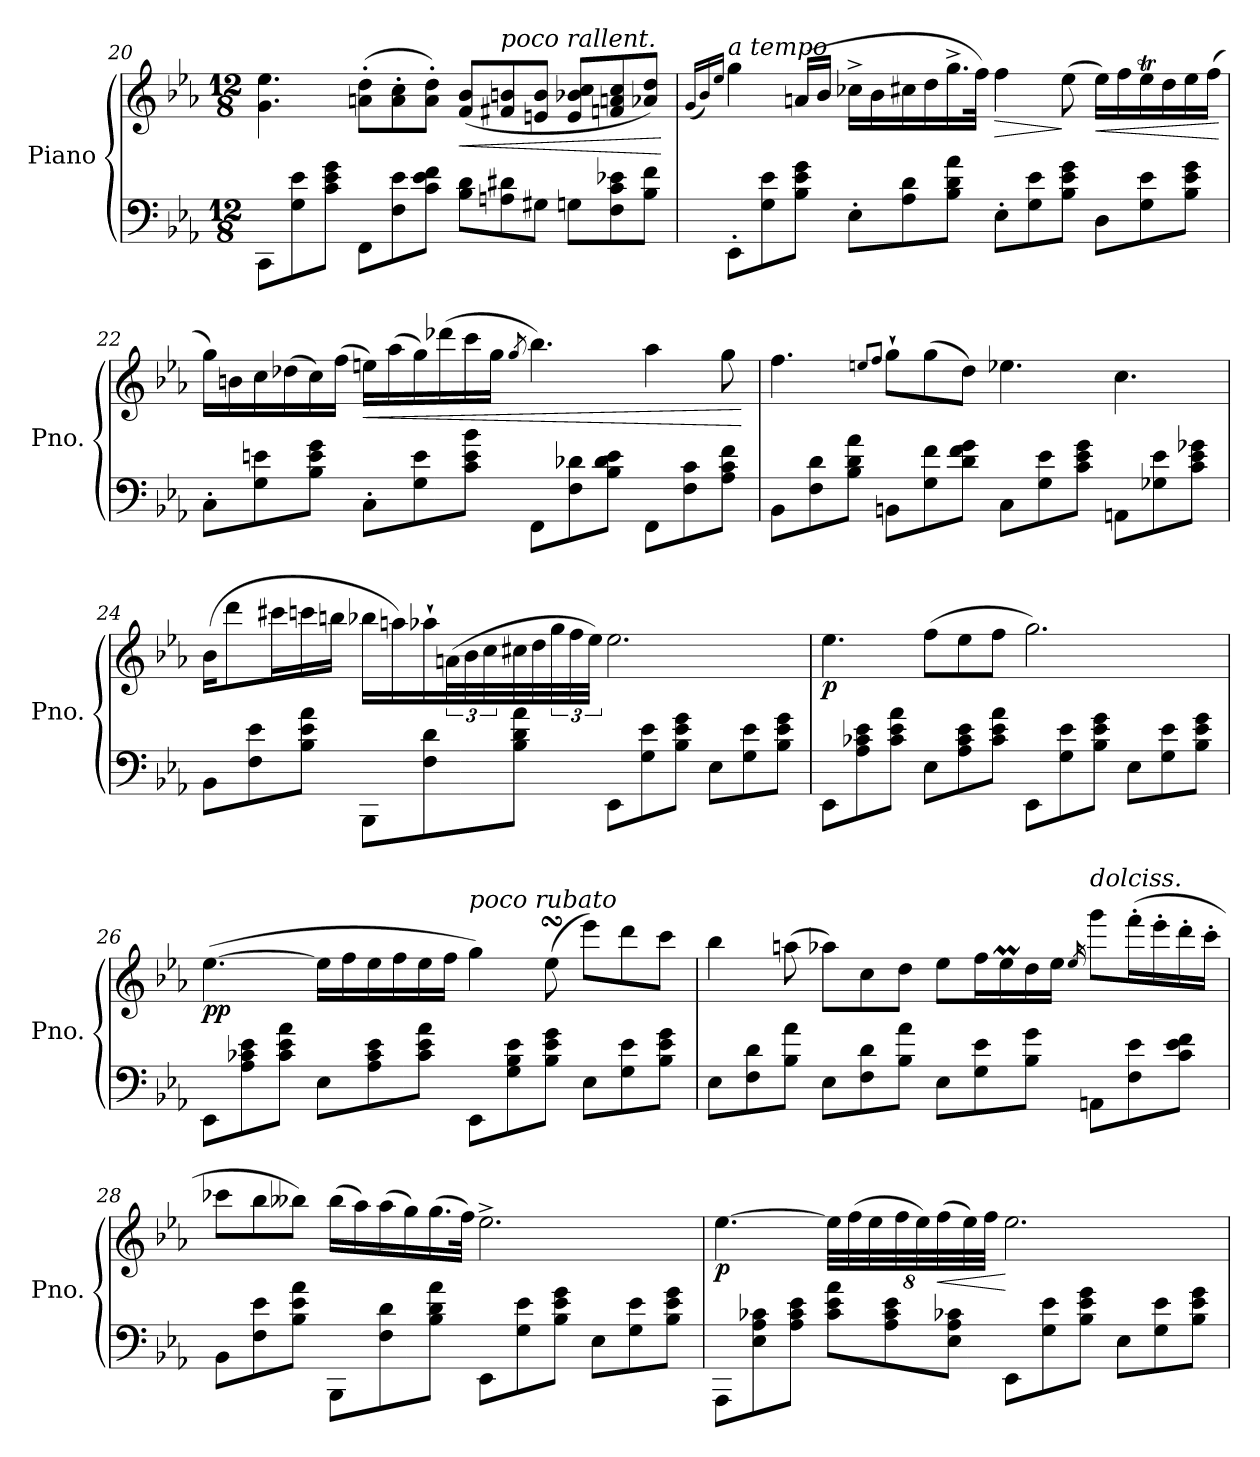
**kern	**kern	**dynam
*part1	*part1	*part1
*staff2	*staff1	*staff1/2
*I"Piano	*	*
*I'Pno.	*	*
!!LO:PB:g=z
*clefF4	*clefG2	*
*k[b-e-a-]	*k[b-e-a-]	*
*M12/8	*M12/8	*
=20	=20	=20
8CC\L	4.g\ 4.ee-\	.
8G\ 8e-\	.	.
8c\ 8e-\ 8g\J	.	.
8FF\L	(>8an\' 8dd\'L	.
8F\ 8e-\	8a\' 8cc\'	.
8c\ 8e-\ 8f\J	8a\' 8dd\'J)	.
!	!	!LO:HP:b
8B-\ 8d\L	(<8f/ 8b-/L	<
!	!LO:TX:a:i:t=poco rallent.	!
8An\ 8d#X\	8f#X/ 8bn/	.
8G#X\J	8en/ 8b/J	.
8Gn\L	8e/ 8b-X/ 8cc/L	.
8F\ 8c\ 8e-X\	8fn/ 8an/ 8cc/	.
8B-\ 8f\J	8a-X/ 8dd/J)	.
.	.	[
!!LO:LB:g=z
=21	=21	=21
.	(<16qg/LL	.
.	16qb-/)	.
.	16qee-/JJ	.
!	!LO:TX:a:i:t=a tempo	!
!	!	!LO:DY:b
!	!	!LO:DY:n=1:b
8EE-'\L	4gg\	fp other-dynamics
8G\ 8e-\	.	.
8B-\ 8e-\ 8g\J	(>16an/LL	.
.	16b-/JJ	.
8E-'\L	16cc-X^\LL	.
.	16b-\	.
8A-\ 8d\	16cc#X\	.
.	16dd\	.
8B-\ 8d\ 8a-\J	16.gg^\	.
.	32ff\JJk)	.
!	!	!LO:HP:b
8E-'\L	4ff\	>
8G\ 8e-\	.	.
8B-\ 8e-\ 8g\J	(>8ee-\	]
!	!	!LO:HP:b
8D\L	16ee-\LL)	<
.	16ff\	.
8G\ 8e-\	16ee-T\	.
.	16dd\	.
8B-\ 8e-\ 8g\J	16ee-\	.
.	(>16ff\JJ	.
.	.	[
!!LO:LB:g=z
=22	=22	=22
8C'\L	16gg\LL)	.
.	16bn\	.
8G\ 8en\	16cc\	.
.	(>16dd-X\	.
8B-\ 8e\ 8g\J	16cc\)	.
.	(>16ff\JJ	.
!	!	!LO:HP:b
8C'\L	16een\LL)	<
.	(>16aa-\	.
8G\ 8e\	16gg\)	.
.	(>16ddd-X\	.
8c\ 8e\ 8b-\J	16ccc\	.
.	16gg\JJ	.
.	8qgg/	.
8FF\L	4.bb-\)	.
8F\ 8d-X\	.	.
8B-\ 8d-\ 8e\J	.	.
8FF\L	4aa-\	.
8F\ 8c\	.	.
8A-\ 8c\ 8f\J	8gg\	.
.	.	[
=23	=23	=23
8BB-\L	4.ff\	.
8F\ 8d\	.	.
8B-\ 8d\ 8a-\J	.	.
.	8qeen/L	.
.	8qff/J	.
8BBn\L	8gg`\L	.
8G\ 8f\	(>8gg\	.
8d\ 8f\ 8g\J	8dd\J)	.
8C\L	4.ee-X\	.
8G\ 8e-\	.	.
8c\ 8e-\ 8g\J	.	.
8AAn\L	4.cc\	.
8G-X\ 8e-\	.	.
8c\ 8e-\ 8g-X\J	.	.
!!LO:LB:g=z
=24	=24	=24
8BB-\L	(>16b-\KL	.
.	8ddd\	.
8F\ 8e-\	.	.
.	16ccc#X\L	.
8B-\ 8e-\ 8a-\J	16cccn\	.
.	16bbn\JJ	.
8BBB-\L	16bb-X\LL	.
.	16aan\)	.
8F\ 8d\	16aa-X`\	.
.	(>48an\L	.
.	48b-\	.
.	48cc\	.
8B-\ 8d\ 8a-\J	32cc#X\	.
.	32dd\	.
.	48gg\	.
.	48ff\	.
.	48ee-\JJJ)	.
8EE-\L	2.ee-\	.
8G\ 8e-\	.	.
8B-\ 8e-\ 8g\J	.	.
8E-\L	.	.
8G\ 8e-\	.	.
8B-\ 8e-\ 8g\J	.	.
=25	=25	=25
!	!	!LO:DY:b
8EE-\L	4.ee-\	p
8A-\ 8c-X\ 8e-\	.	.
8c-\ 8e-\ 8a-\J	.	.
8E-\L	(>8ff\L	.
8A-\ 8c-\ 8e-\	8ee-\	.
8c-\ 8e-\ 8a-\J	8ff\J	.
8EE-\L	2.gg\)	.
8G\ 8e-\	.	.
8B-\ 8e-\ 8g\J	.	.
8E-\L	.	.
8G\ 8e-\	.	.
8B-\ 8e-\ 8g\J	.	.
!!LO:LB:g=z
=26	=26	=26
!	!	!LO:DY:b
8EE-\L	(>[4.ee-\	pp
8A-\ 8c-X\ 8e-\	.	.
8c-\ 8e-\ 8a-\J	.	.
8E-\L	16ee-\LL]	.
.	16ff\	.
8A-\ 8c-\ 8e-\	16ee-\	.
.	16ff\	.
8c-\ 8e-\ 8a-\J	16ee-\	.
.	16ff\JJ	.
!	!LO:TX:a:i:t=poco rubato	!
8EE-\L	4gg\)	.
8G\ 8B-\ 8e-\	.	.
8B-\ 8e-\ 8g\J	(>8ee-sSSs\	.
8E-\L	8eee-\L)	.
8G\ 8e-\	8ddd\	.
8B-\ 8e-\ 8g\J	8ccc\J	.
!!LO:PB:g=z
=27	=27	=27
8E-\L	4bb-\	.
8F\ 8d\	.	.
8B-\ 8a-\J	(>8aan\	.
8E-\L	8aa-X\L)	.
8F\ 8d\	8cc\	.
8B-\ 8a-\J	8dd\J	.
8E-\L	8ee-\L	.
8G\ 8e-\	16ff\L	.
.	16ee-M\	.
8B-\ 8g\J	16dd\	.
.	16ee-\JJ	.
.	16qee-/	.
!	!LO:TX:a:i:t=dolciss.	!
8AAn\L	8ggg\L	.
8F\ 8e-\	(>16fff'\L	.
.	16eee-'\	.
8c\ 8e-\ 8f\J	16ddd'\	.
.	16ccc'\JJ	.
!!LO:LB:g=z
=28	=28	=28
8BB-\L	8ccc-X\L	.
8F\ 8e-\	8bb-\	.
8B-\ 8e-\ 8a-\J	8bb--X\J)	.
8BBB-\L	(>16bb--\LL	.
.	16aa-\)	.
8F\ 8d\	(>16aa-\	.
.	16gg\)	.
8B-\ 8d\ 8a-\J	(>16.gg\	.
.	32ff\JJk)	.
8EE-\L	2.ee-^\	.
8G\ 8e-\	.	.
8B-\ 8e-\ 8g\J	.	.
8E-\L	.	.
8G\ 8e-\	.	.
8B-\ 8e-\ 8g\J	.	.
!!LO:LB:g=z
=29	=29	=29
!	!	!LO:DY:b
8AAA-\L	[4.ee-\	p
8E-\ 8A-\ 8c-X\	.	.
8A-\ 8c-\ 8e-\J	.	.
8c-\ 8e-\ 8a-\L	64%3ee-\LL]	.
.	(>64%3ff\	.
.	64%3ee-\	.
8A-\ 8c-\ 8e-\	.	.
.	64%3ff\	.
.	64%3ee-\)	.
!	!	!LO:HP:b
.	(>64%3ff\	<
8E-\ 8A-\ 8c-X\J	.	.
.	64%3ee-\)	.
.	64%3ff\JJ	.
8EE-\L	2.ee-\	[
8G\ 8e-\	.	.
8B-\ 8e-\ 8g\J	.	.
8E-\L	.	.
8G\ 8e-\	.	.
8B-\ 8e-\ 8g\J	.	.
=	=	=
*-	*-	*-
